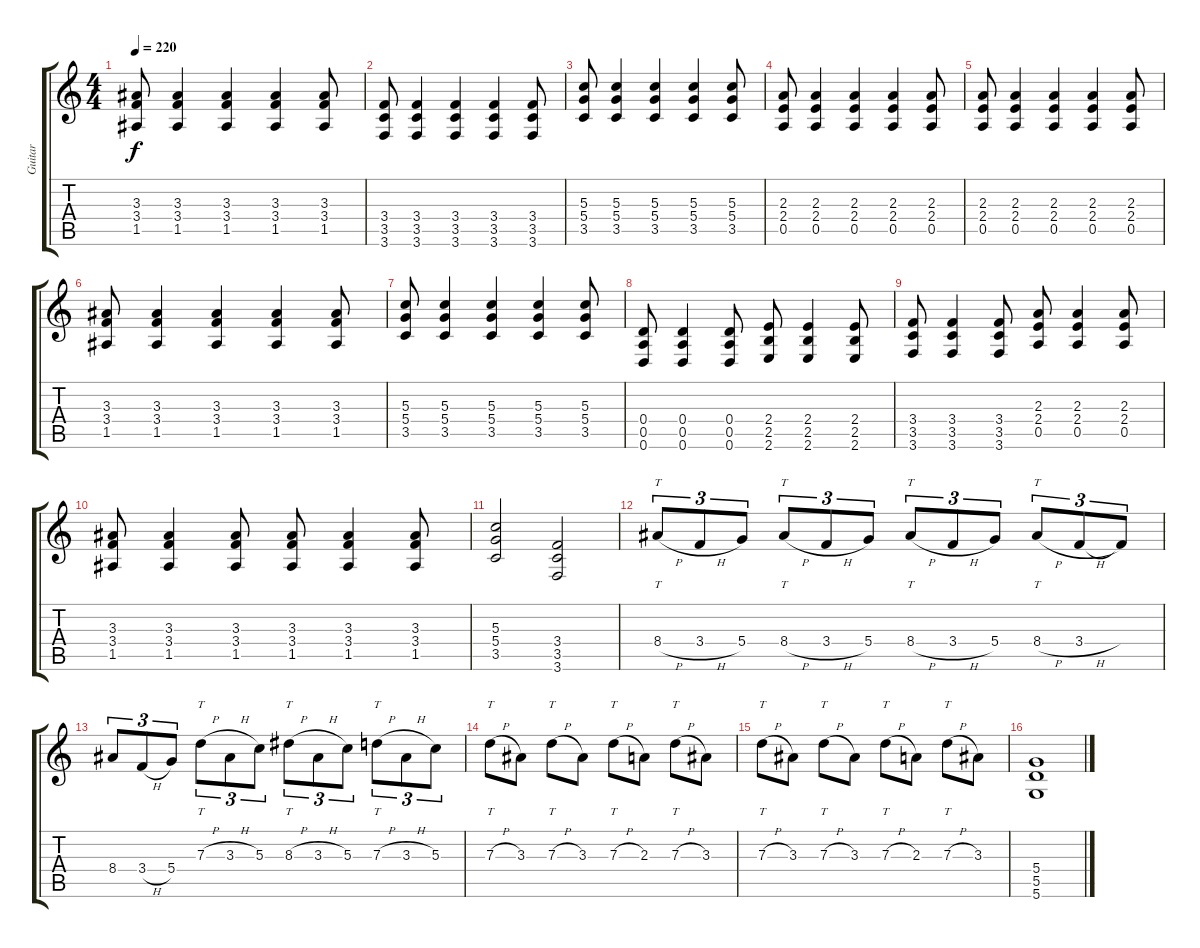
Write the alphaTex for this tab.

\track ("Guitar" "Guitar") {instrument distortionguitar}
\staff {score tabs}
\tuning (E4 B3 G3 D3 A2 D2) {hide}
\ts (4 4)
\tempo 220
\clef g2
\ks c
(3.3 3.4 1.5).8{dy f} (3.3 3.4 1.5).4 (3.3 3.4 1.5).4 (3.3 3.4 1.5).4 (3.3 3.4 1.5).8 |
(3.4 3.5 3.6).8 (3.4 3.5 3.6).4 (3.4 3.5 3.6).4 (3.4 3.5 3.6).4 (3.4 3.5 3.6).8 |
(5.3 5.4 3.5).8 (5.3 5.4 3.5).4 (5.3 5.4 3.5).4 (5.3 5.4 3.5).4 (5.3 5.4 3.5).8 |
(2.3 2.4 0.5).8 (2.3 2.4 0.5).4 (2.3 2.4 0.5).4 (2.3 2.4 0.5).4 (2.3 2.4 0.5).8 |
(2.3 2.4 0.5).8 (2.3 2.4 0.5).4 (2.3 2.4 0.5).4 (2.3 2.4 0.5).4 (2.3 2.4 0.5).8 |
(3.3 3.4 1.5).8 (3.3 3.4 1.5).4 (3.3 3.4 1.5).4 (3.3 3.4 1.5).4 (3.3 3.4 1.5).8 |
(5.3 5.4 3.5).8 (5.3 5.4 3.5).4 (5.3 5.4 3.5).4 (5.3 5.4 3.5).4 (5.3 5.4 3.5).8 |
(0.4 0.5 0.6).8 (0.4 0.5 0.6).4 (0.4 0.5 0.6).8 (2.4 2.5 2.6).8 (2.4 2.5 2.6).4 (2.4 2.5 2.6).8 |
(3.4 3.5 3.6).8 (3.4 3.5 3.6).4 (3.4 3.5 3.6).8 (2.3 2.4 0.5).8 (2.3 2.4 0.5).4 (2.3 2.4 0.5).8 |
(3.3 3.4 1.5).8 (3.3 3.4 1.5).4 (3.3 3.4 1.5).8 (3.3 3.4 1.5).8 (3.3 3.4 1.5).4 (3.3 3.4 1.5).8 |
(5.3 5.4 3.5).2 (3.4 3.5 3.6).2 |
8.4{h}.8{tt tu (3 2)} 3.4{h}.8{tu (3 2)} 5.4.8{tu (3 2)} 8.4{h}.8{tt tu (3 2)} 3.4{h}.8{tu (3 2)} 5.4.8{tu (3 2)} 8.4{h}.8{tt tu (3 2)} 3.4{h}.8{tu (3 2)} 5.4.8{tu (3 2)} 8.4{h}.8{tt tu (3 2)} 3.4{h}.8{tu (3 2)} 3.4{t}.8{tu (3 2)} |
8.4.8{tu (3 2)} 3.4{h}.8{tu (3 2)} 5.4.8{tu (3 2)} 7.3{h}.8{tt tu (3 2)} 3.3{h}.8{tu (3 2)} 5.3.8{tu (3 2)} 8.3{h}.8{tt tu (3 2)} 3.3{h}.8{tu (3 2)} 5.3.8{tu (3 2)} 7.3{h}.8{tt tu (3 2)} 3.3{h}.8{tu (3 2)} 5.3.8{tu (3 2)} |
7.3{h}.8{tt} 3.3.8 7.3{h}.8{tt} 3.3.8 7.3{h}.8{tt} 2.3.8 7.3{h}.8{tt} 3.3.8 |
7.3{h}.8{tt} 3.3.8 7.3{h}.8{tt} 3.3.8 7.3{h}.8{tt} 2.3.8 7.3{h}.8{tt} 3.3.8 |
(5.4 5.5 5.6).1
